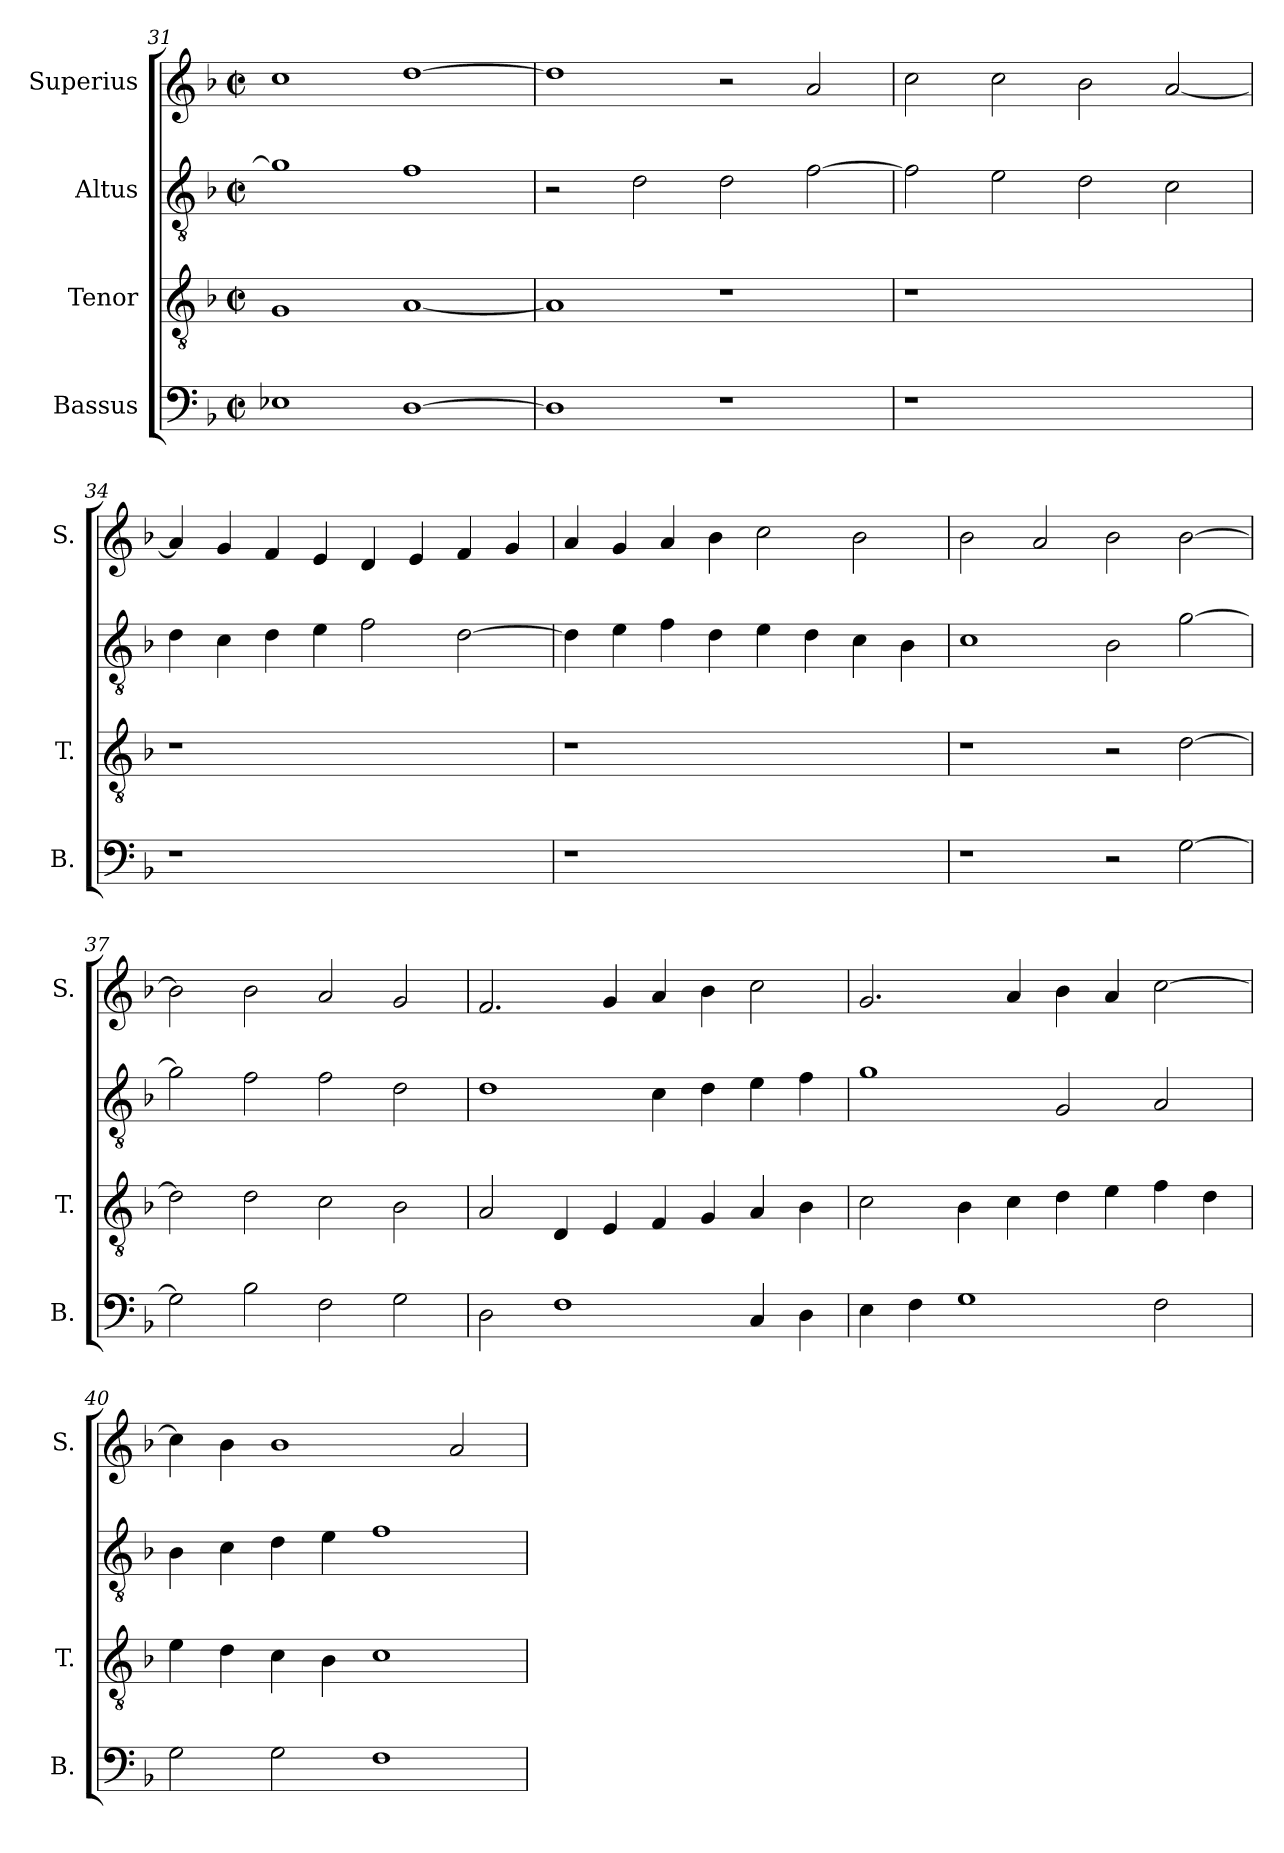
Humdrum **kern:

**kern	**kern	**kern	**kern
*part4	*part3	*part2	*part1
*staff4	*staff3	*staff2	*staff1
*I"Bassus	*I"Tenor	*I"Altus	*I"Superius
*I'B.	*I'T.	*	*I'S.
!!LO:PB:g=z
*clefF4	*clefGv2	*clefGv2	*clefG2
*	*ITrd7c12	*ITrd7c12	*
*k[b-]	*k[b-]	*k[b-]	*k[b-]
*F:	*F:	*F:	*F:
*M2/2	*M2/2	*M2/2	*M2/2
*met(c|)	*met(c|)	*met(c|)	*met(c|)
=31	=31	=31	=31
1E-Xi	1GGi	1Gi]	1cci
[>1Di	[<1AAi	1Fi	[>1ddi
=32	=32	=32	=32
1Di]	1AAi]	2r	1ddi]
.	.	2Di\	.
1r	1r	2Di\	2r
.	.	[>2Fi\	2ai/
=33	=33	=33	=33
!LO:N:vis=1	!LO:N:vis=1	!	!
1r	1r	2Fi\]	2cci\
.	.	2Ei\	2cci\
1ryy	1ryy	2Di\	2b-i\
.	.	2Ci\	[<2ai/
=34	=34	=34	=34
!LO:N:vis=1	!LO:N:vis=1	!	!
1r	1r	4Di\	4ai/]
.	.	4Ci\	4gi/
.	.	4Di\	4fi/
.	.	4Ei\	4ei/
1ryy	1ryy	2Fi\	4di/
.	.	.	4ei/
.	.	[>2Di\	4fi/
.	.	.	4gi/
=35	=35	=35	=35
!LO:N:vis=1	!LO:N:vis=1	!	!
1r	1r	4Di\]	4ai/
.	.	4Ei\	4gi/
.	.	4Fi\	4ai/
.	.	4Di\	4b-i\
1ryy	1ryy	4Ei\	2cci\
.	.	4Di\	.
.	.	4Ci\	2b-i\
.	.	4BB-i\	.
!!LO:LB:g=z
=36	=36	=36	=36
1r	1r	1Ci	2b-i\
.	.	.	2ai/
2r	2r	2BB-i\	2b-i\
[>2Gi\	[>2Di\	[>2Gi\	[>2b-i\
=37	=37	=37	=37
2Gi\]	2Di\]	2Gi\]	2b-i\]
2B-i\	2Di\	2Fi\	2b-i\
2Fi\	2Ci\	2Fi\	2ai/
2Gi\	2BB-i\	2Di\	2gi/
=38	=38	=38	=38
2Di\	2AAi/	1Di	2.fi/
1Fi	4DDi/	.	.
.	4EEi/	.	4gi/
.	4FFi/	4Ci\	4ai/
.	4GGi/	4Di\	4b-i\
4Ci/	4AAi/	4Ei\	2cci\
4Di\	4BB-i\	4Fi\	.
=39	=39	=39	=39
4Ei\	2Ci\	1Gi	2.gi/
4Fi\	.	.	.
1Gi	4BB-i\	.	.
.	4Ci\	.	4ai/
.	4Di\	2GGi/	4b-i\
.	4Ei\	.	4ai/
2Fi\	4Fi\	2AAi/	[>2cci\
.	4Di\	.	.
!!LO:PB:g=z
=40	=40	=40	=40
2Gi\	4Ei\	4BB-i\	4cci\]
.	4Di\	4Ci\	4b-i\
2Gi\	4Ci\	4Di\	1b-i
.	4BB-i\	4Ei\	.
1Fi	1Ci	1Fi	.
.	.	.	2ai/
=	=	=	=
*-	*-	*-	*-
